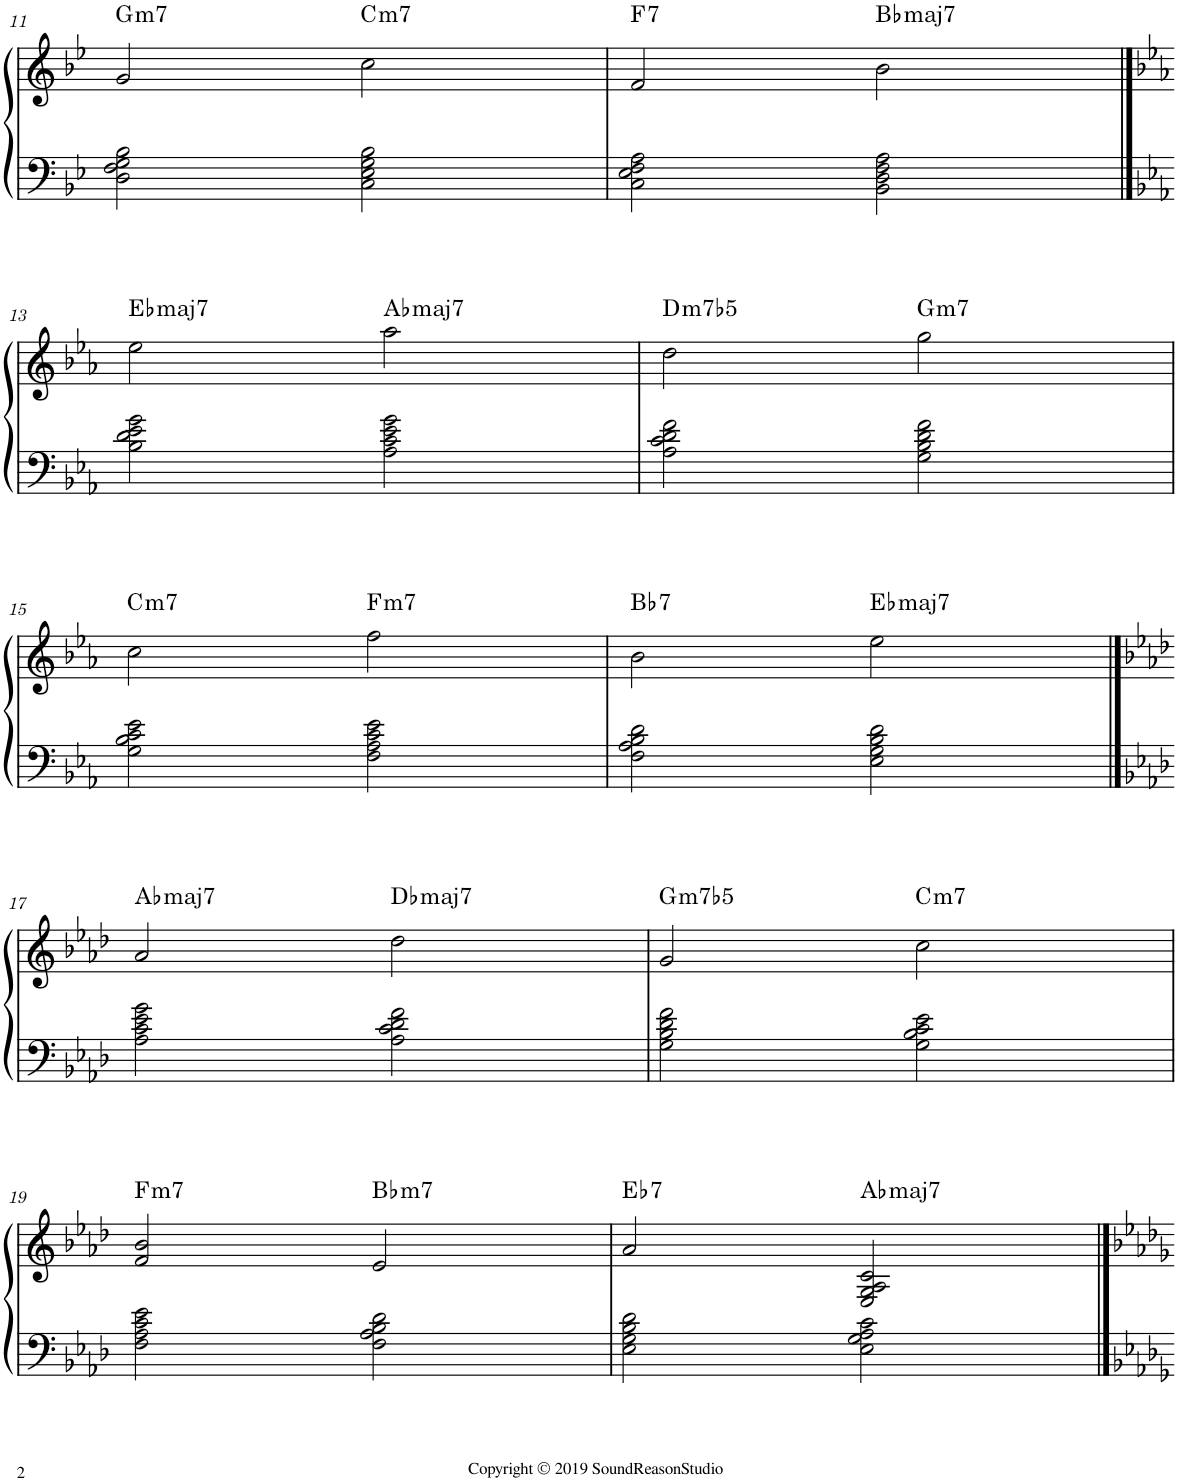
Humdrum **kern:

**kern	**kern	**harte
*part1	*part1	*part1
*staff2	*staff1	*
*I"Piano	*	*
*I'Pno.	*	*
!!LO:PB:g=z
*clefF4	*clefG2	*
*k[b-e-]	*k[b-e-]	*
*M4/4	*M4/4	*
=11	=11	=11
!	!	!LO:H:kt=m7
2D\ 2F\ 2G\ 2B-\	2g/	G:min7
!	!	!LO:H:kt=m7
2C\ 2E-\ 2G\ 2B-\	2cc\	C:min7
=12	=12	=12
!	!	!LO:H:kt=7
2C\ 2E-\ 2F\ 2A\	2f/	F:7
!	!	!LO:H:kt=maj7
2BB-\ 2D\ 2F\ 2A\	2b-\	Bb:maj7
!!LO:LB:g=z
==13	==13	==13
*k[b-e-a-]	*k[b-e-a-]	*
!	!	!LO:H:kt=maj7
2B-\ 2d\ 2e-\ 2g\	2ee-\	Eb:maj7
!	!	!LO:H:kt=maj7
2A-\ 2c\ 2e-\ 2g\	2aa-\	Ab:maj7
=14	=14	=14
!	!	!LO:H:kt=m7b5
2A-\ 2c\ 2d\ 2f\	2dd\	D:hdim7
!	!	!LO:H:kt=m7
2G\ 2B-\ 2d\ 2f\	2gg\	G:min7
!!LO:LB:g=z
=15	=15	=15
!	!	!LO:H:kt=m7
2G\ 2B-\ 2c\ 2e-\	2cc\	C:min7
!	!	!LO:H:kt=m7
2F\ 2A-\ 2c\ 2e-\	2ff\	F:min7
=16	=16	=16
!	!	!LO:H:kt=7
2F\ 2A-\ 2B-\ 2d\	2b-\	Bb:7
!	!	!LO:H:kt=maj7
2E-\ 2G\ 2B-\ 2d\	2ee-\	Eb:maj7
!!LO:LB:g=z
==17	==17	==17
*k[b-e-a-d-]	*k[b-e-a-d-]	*
!	!	!LO:H:kt=maj7
2A-\ 2c\ 2e-\ 2g\	2a-/	Ab:maj7
!	!	!LO:H:kt=maj7
2A-\ 2c\ 2d-\ 2f\	2dd-\	Db:maj7
=18	=18	=18
!	!	!LO:H:kt=m7b5
2G\ 2B-\ 2d-\ 2f\	2g/	G:hdim7
!	!	!LO:H:kt=m7
2G\ 2B-\ 2c\ 2e-\	2cc\	C:min7
!!LO:LB:g=z
=19	=19	=19
!	!	!LO:H:kt=m7
2F\ 2A-\ 2c\ 2e-\	2f/ 2b-/	F:min7
!	!	!LO:H:kt=m7
2F\ 2A-\ 2B-\ 2d-\	2e-/	Bb:min7
=20	=20	=20
!	!	!LO:H:kt=7
2E-\ 2G\ 2B-\ 2d-\	2a-/	Eb:7
!	!	!LO:H:kt=maj7
2E-\ 2G\ 2A-\ 2c\	2E-/ 2G/ 2A-/ 2c/	Ab:maj7
==	==	==
*-	*-	*-
